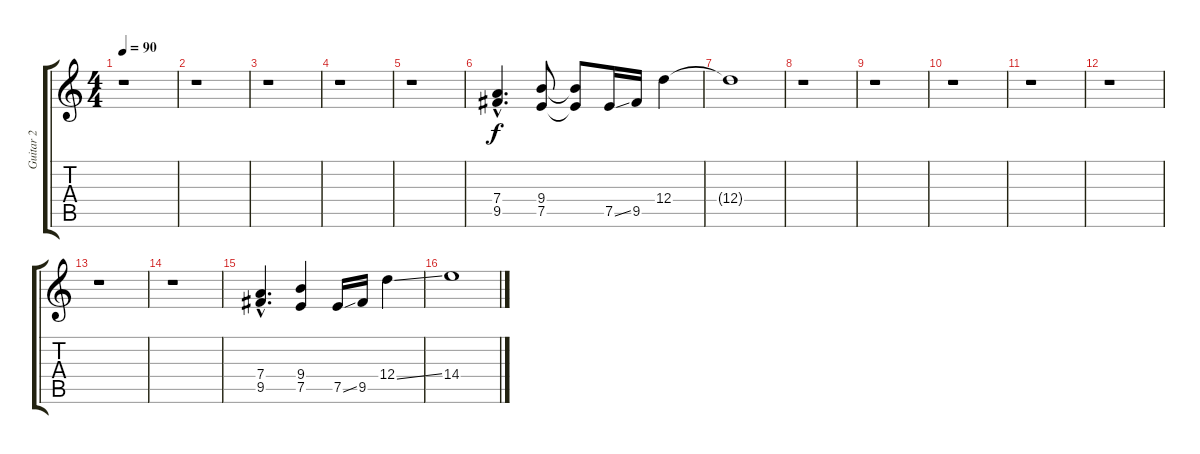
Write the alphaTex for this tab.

\track ("Guitar 2" "Guitar 2") {instrument acousticguitarsteel}
\staff {score tabs}
\tuning (E4 B3 G3 D3 A2 E2) {hide}
\ts (4 4)
\tempo 90
\clef g2
\ks c
r.1{dy f instrument acousticguitarsteel} |
r.1 |
r.1 |
r.1 |
r.1 |
(7.4{hac} 9.5{hac}).4{d} (9.4 7.5).8 (9.4{t} 7.5{t}).8 7.5{ss}.16 9.5.16 12.4.4 |
12.4{t}.1 |
r.1 |
r.1 |
r.1 |
r.1 |
r.1 |
r.1 |
r.1 |
(7.4{hac} 9.5{hac}).4{d} (9.4 7.5).4 7.5{ss}.16 9.5.16 12.4{ss}.4 |
14.4.1
